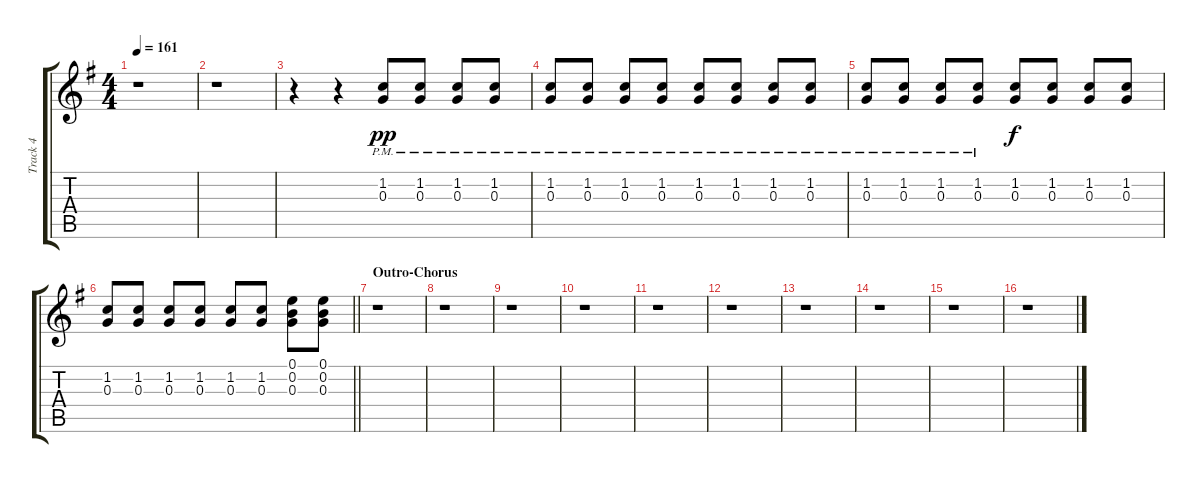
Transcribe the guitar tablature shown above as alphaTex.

\track ("Track 4" "Track 4") {instrument distortionguitar}
\staff {score tabs}
\tuning (E4 B3 G3 D3 A2 D2) {hide}
\ts (4 4)
\tempo 161
\clef g2
\ks g
r.1{dy pp} |
r.1 |
r.4 r.4 (1.2{pm} 0.3{pm}).8 (1.2{pm} 0.3{pm}).8 (1.2{pm} 0.3{pm}).8 (1.2{pm} 0.3{pm}).8 |
(1.2{pm} 0.3{pm}).8 (1.2{pm} 0.3{pm}).8 (1.2{pm} 0.3{pm}).8 (1.2{pm} 0.3{pm}).8 (1.2{pm} 0.3{pm}).8 (1.2{pm} 0.3{pm}).8 (1.2{pm} 0.3{pm}).8 (1.2{pm} 0.3{pm}).8 |
(1.2{pm} 0.3{pm}).8 (1.2{pm} 0.3{pm}).8 (1.2{pm} 0.3{pm}).8 (1.2{pm} 0.3{pm}).8 (1.2 0.3).8{dy f} (1.2 0.3).8 (1.2 0.3).8 (1.2 0.3).8 |
\barLineRight lightlight
(1.2 0.3).8 (1.2 0.3).8 (1.2 0.3).8 (1.2 0.3).8 (1.2 0.3).8 (1.2 0.3).8 (0.1 0.2 0.3).8 (0.1 0.2 0.3).8 |
\section ("" "Outro-Chorus")
r.1 |
r.1 |
r.1 |
r.1 |
r.1 |
r.1 |
r.1 |
r.1 |
r.1 |
r.1
